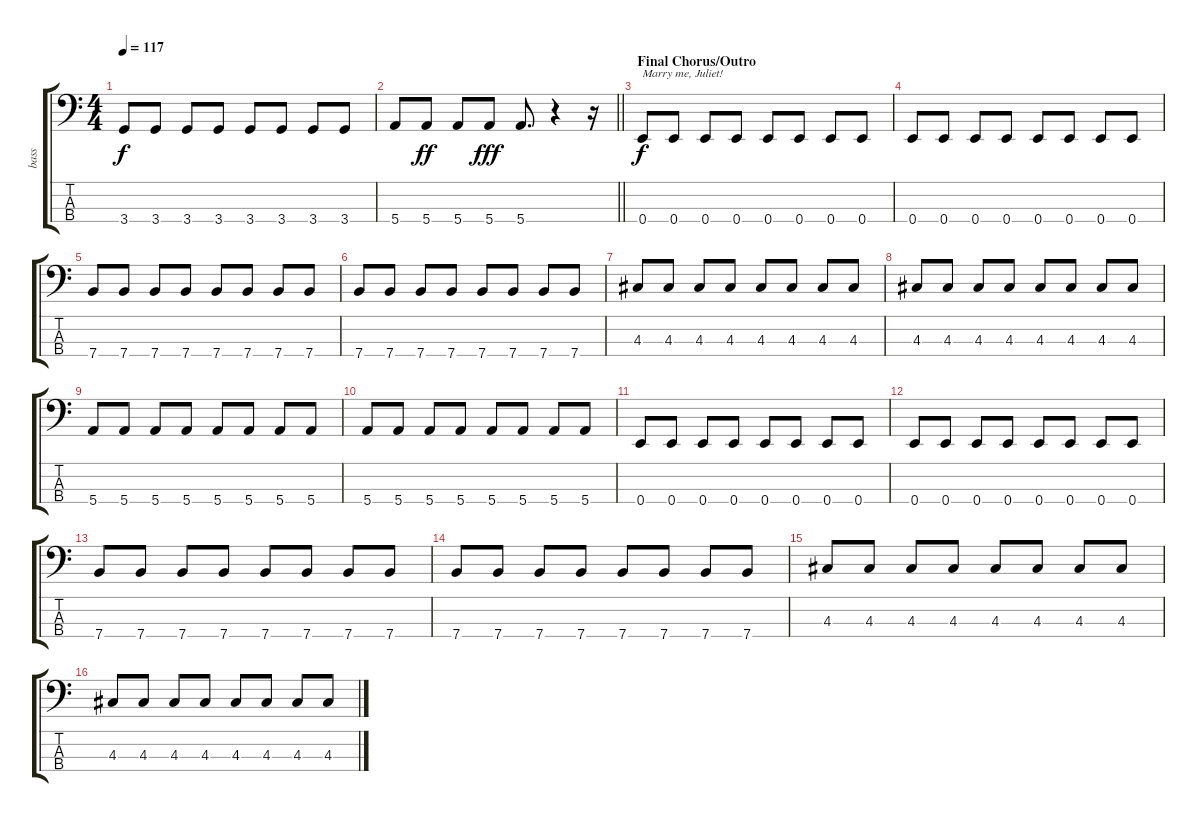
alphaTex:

\track ("bass" "bass") {instrument electricbassfinger}
\staff {score tabs}
\tuning (G2 D2 A1 E1) {hide}
\ts (4 4)
\tempo 117
\clef f4
\ks c
3.4.8{dy f} 3.4.8 3.4.8 3.4.8 3.4.8 3.4.8 3.4.8 3.4.8 |
\barLineRight lightlight
5.4.8 5.4.8{dy ff} 5.4.8 5.4.8{dy fff} 5.4.8{d} r.4 r.16 |
\section ("" "Final Chorus/Outro")
0.4.8{txt "Marry me, Juliet!" dy f} 0.4.8 0.4.8 0.4.8 0.4.8 0.4.8 0.4.8 0.4.8 |
0.4.8 0.4.8 0.4.8 0.4.8 0.4.8 0.4.8 0.4.8 0.4.8 |
7.4.8 7.4.8 7.4.8 7.4.8 7.4.8 7.4.8 7.4.8 7.4.8 |
7.4.8 7.4.8 7.4.8 7.4.8 7.4.8 7.4.8 7.4.8 7.4.8 |
4.3.8 4.3.8 4.3.8 4.3.8 4.3.8 4.3.8 4.3.8 4.3.8 |
4.3.8 4.3.8 4.3.8 4.3.8 4.3.8 4.3.8 4.3.8 4.3.8 |
5.4.8 5.4.8 5.4.8 5.4.8 5.4.8 5.4.8 5.4.8 5.4.8 |
5.4.8 5.4.8 5.4.8 5.4.8 5.4.8 5.4.8 5.4.8 5.4.8 |
0.4.8{txt ""} 0.4.8 0.4.8 0.4.8 0.4.8 0.4.8 0.4.8 0.4.8 |
0.4.8 0.4.8 0.4.8 0.4.8 0.4.8 0.4.8 0.4.8 0.4.8 |
7.4.8 7.4.8 7.4.8 7.4.8 7.4.8 7.4.8 7.4.8 7.4.8 |
7.4.8 7.4.8 7.4.8 7.4.8 7.4.8 7.4.8 7.4.8 7.4.8 |
4.3.8 4.3.8 4.3.8 4.3.8 4.3.8 4.3.8 4.3.8 4.3.8 |
4.3.8 4.3.8 4.3.8 4.3.8 4.3.8 4.3.8 4.3.8 4.3.8
